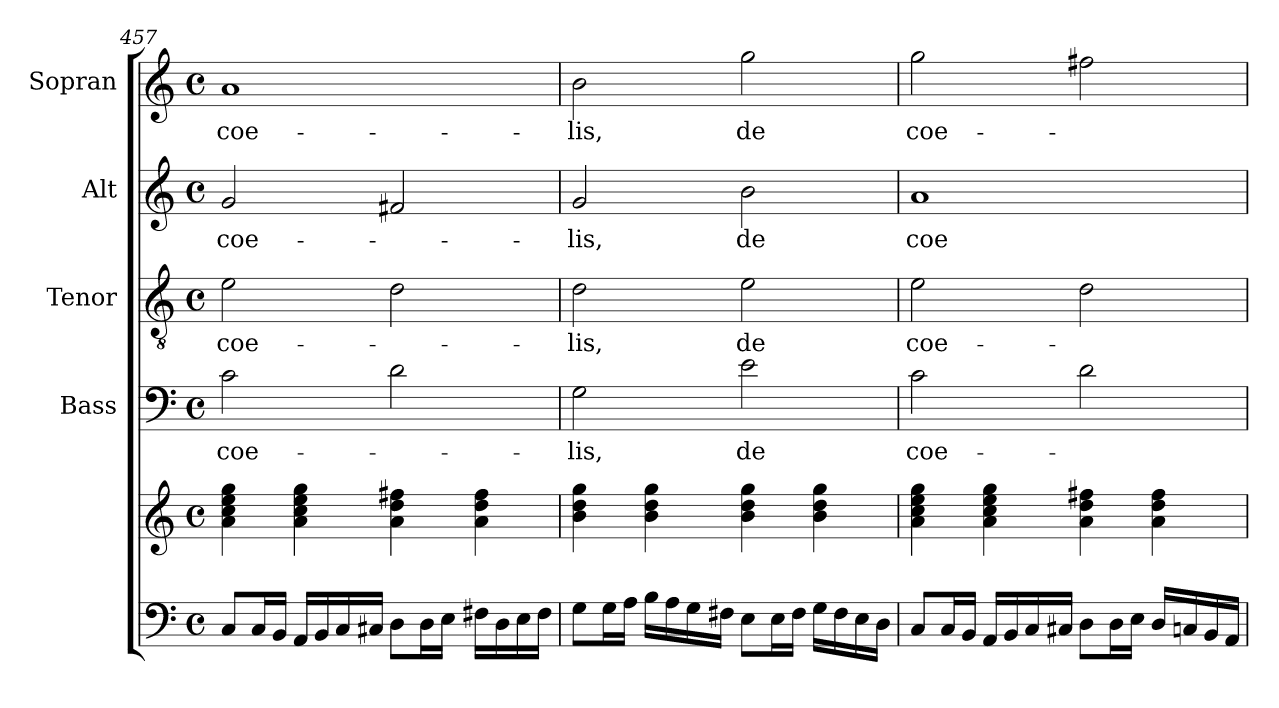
**kern	**kern	**kern	**text	**kern	**text	**kern	**text	**kern	**text
*part5	*part5	*part4	*part4	*part3	*part3	*part2	*part2	*part1	*part1
*staff6	*staff5	*staff4	*staff4	*staff3	*staff3	*staff2	*staff2	*staff1	*staff1
*	*	*I"Bass	*	*I"Tenor	*	*I"Alt	*	*I"Sopran	*
*	*	*I'B.	*	*I'T.	*	*I'A.	*	*I'S.	*
*clefF4	*clefG2	*clefF4	*	*clefGv2	*	*clefG2	*	*clefG2	*
*k[]	*k[]	*k[]	*	*k[]	*	*k[]	*	*k[]	*
*C:	*C:	*C:	*	*C:	*	*C:	*	*C:	*
*M4/4	*M4/4	*M4/4	*	*M4/4	*	*M4/4	*	*M4/4	*
*met(c)	*met(c)	*met(c)	*	*met(c)	*	*met(c)	*	*met(c)	*
=457	=457	=457	=457	=457	=457	=457	=457	=457	=457
!	!	!	!LO:LY:b	!	!LO:LY:b	!	!LO:LY:b	!	!LO:LY:b
8C/L	4a\ 4cc\ 4ee\ 4gg\	2c\	coe-	2e\	coe-	2g/	coe-	1a	coe-
16C/L	.	.	.	.	.	.	.	.	.
16BB/JJ	.	.	.	.	.	.	.	.	.
16AA/LL	4a\ 4cc\ 4ee\ 4gg\	.	.	.	.	.	.	.	.
16BB/	.	.	.	.	.	.	.	.	.
16C/	.	.	.	.	.	.	.	.	.
16C#X/JJ	.	.	.	.	.	.	.	.	.
8D\L	4a\ 4dd\ 4ff#X\	2d\	.	2d\	.	2f#X/	.	.	.
16D\L	.	.	.	.	.	.	.	.	.
16E\JJ	.	.	.	.	.	.	.	.	.
16F#X\LL	4a\ 4dd\ 4ff#\	.	.	.	.	.	.	.	.
16D\	.	.	.	.	.	.	.	.	.
16E\	.	.	.	.	.	.	.	.	.
16F#\JJ	.	.	.	.	.	.	.	.	.
!!LO:LB:g=z
=458	=458	=458	=458	=458	=458	=458	=458	=458	=458
!	!	!	!LO:LY:b	!	!LO:LY:b	!	!LO:LY:b	!	!LO:LY:b
8G\L	4b\ 4dd\ 4gg\	2G\	-lis,	2d\	-lis,	2g/	-lis,	2b\	-lis,
16G\L	.	.	.	.	.	.	.	.	.
16A\JJ	.	.	.	.	.	.	.	.	.
16B\LL	4b\ 4dd\ 4gg\	.	.	.	.	.	.	.	.
16A\	.	.	.	.	.	.	.	.	.
16G\	.	.	.	.	.	.	.	.	.
16F#X\JJ	.	.	.	.	.	.	.	.	.
!	!	!	!LO:LY:b	!	!LO:LY:b	!	!LO:LY:b	!	!LO:LY:b
8E\L	4b\ 4dd\ 4gg\	2e\	de	2e\	de	2b\	de	2gg\	de
16E\L	.	.	.	.	.	.	.	.	.
16F#\JJ	.	.	.	.	.	.	.	.	.
16G\LL	4b\ 4dd\ 4gg\	.	.	.	.	.	.	.	.
16F#\	.	.	.	.	.	.	.	.	.
16E\	.	.	.	.	.	.	.	.	.
16D\JJ	.	.	.	.	.	.	.	.	.
=459	=459	=459	=459	=459	=459	=459	=459	=459	=459
!	!	!	!LO:LY:b	!	!LO:LY:b	!	!LO:LY:b	!	!LO:LY:b
8C/L	4a\ 4cc\ 4ee\ 4gg\	2c\	coe-	2e\	coe-	1a	coe-	2gg\	coe-
16C/L	.	.	.	.	.	.	.	.	.
16BB/JJ	.	.	.	.	.	.	.	.	.
16AA/LL	4a\ 4cc\ 4ee\ 4gg\	.	.	.	.	.	.	.	.
16BB/	.	.	.	.	.	.	.	.	.
16C/	.	.	.	.	.	.	.	.	.
16C#X/JJ	.	.	.	.	.	.	.	.	.
8D\L	4a\ 4dd\ 4ff#X\	2d\	.	2d\	.	.	.	2ff#X\	.
16D\L	.	.	.	.	.	.	.	.	.
16E\JJ	.	.	.	.	.	.	.	.	.
16D/LL	4a\ 4dd\ 4ff#\	.	.	.	.	.	.	.	.
16Cn/	.	.	.	.	.	.	.	.	.
16BB/	.	.	.	.	.	.	.	.	.
16AA/JJ	.	.	.	.	.	.	.	.	.
=	=	=	=	=	=	=	=	=	=
*-	*-	*-	*-	*-	*-	*-	*-	*-	*-
